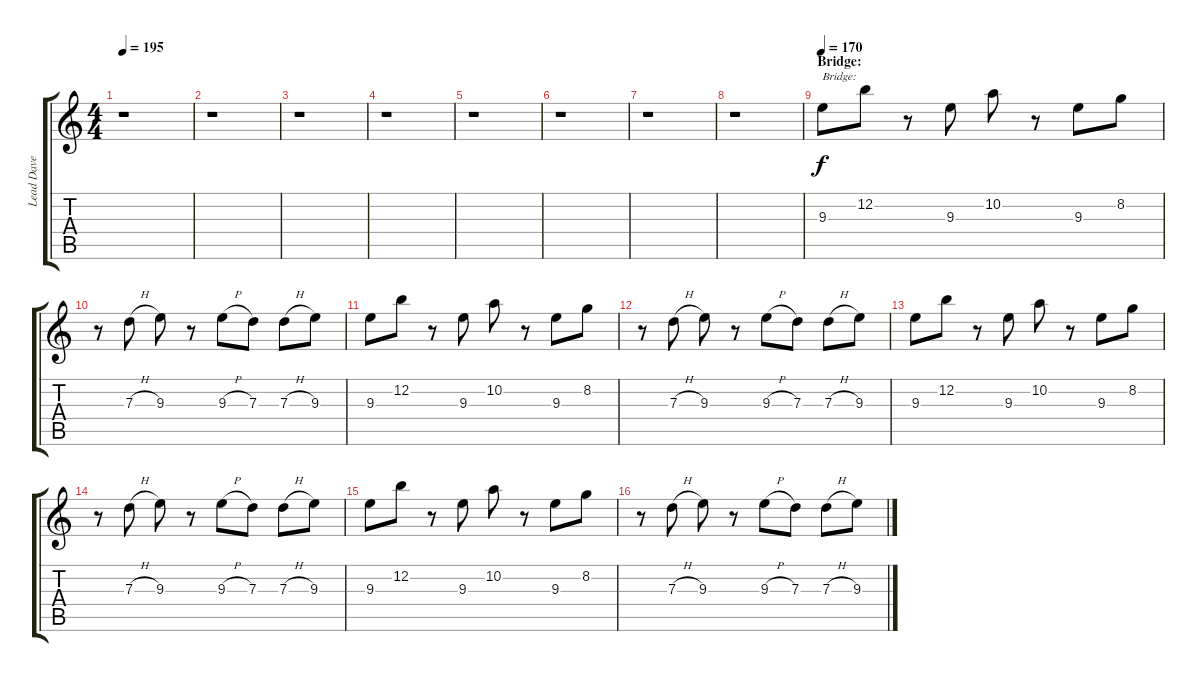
\track ("Lead Dave Murray" "Lead Dave ") {instrument distortionguitar}
\staff {score tabs}
\tuning (E4 B3 G3 D3 A2 E2) {hide}
\ts (4 4)
\tempo 195
\clef g2
\ks c
r.1{dy f} |
r.1 |
r.1 |
r.1 |
r.1 |
r.1 |
r.1 |
r.1 |
\section ("" "Bridge:")
\tempo 170
9.3.8{txt "Bridge:" instrument distortionguitar} 12.2.8 r.8 9.3.8 10.2.8 r.8 9.3.8 8.2.8 |
r.8 7.3{h}.8 9.3.8 r.8 9.3{h}.8 7.3.8 7.3{h}.8 9.3.8 |
9.3.8 12.2.8 r.8 9.3.8 10.2.8 r.8 9.3.8 8.2.8 |
r.8 7.3{h}.8 9.3.8 r.8 9.3{h}.8 7.3.8 7.3{h}.8 9.3.8 |
9.3.8 12.2.8 r.8 9.3.8 10.2.8 r.8 9.3.8 8.2.8 |
r.8 7.3{h}.8 9.3.8 r.8 9.3{h}.8 7.3.8 7.3{h}.8 9.3.8 |
9.3.8 12.2.8 r.8 9.3.8 10.2.8 r.8 9.3.8 8.2.8 |
r.8 7.3{h}.8 9.3.8 r.8 9.3{h}.8 7.3.8 7.3{h}.8 9.3.8
